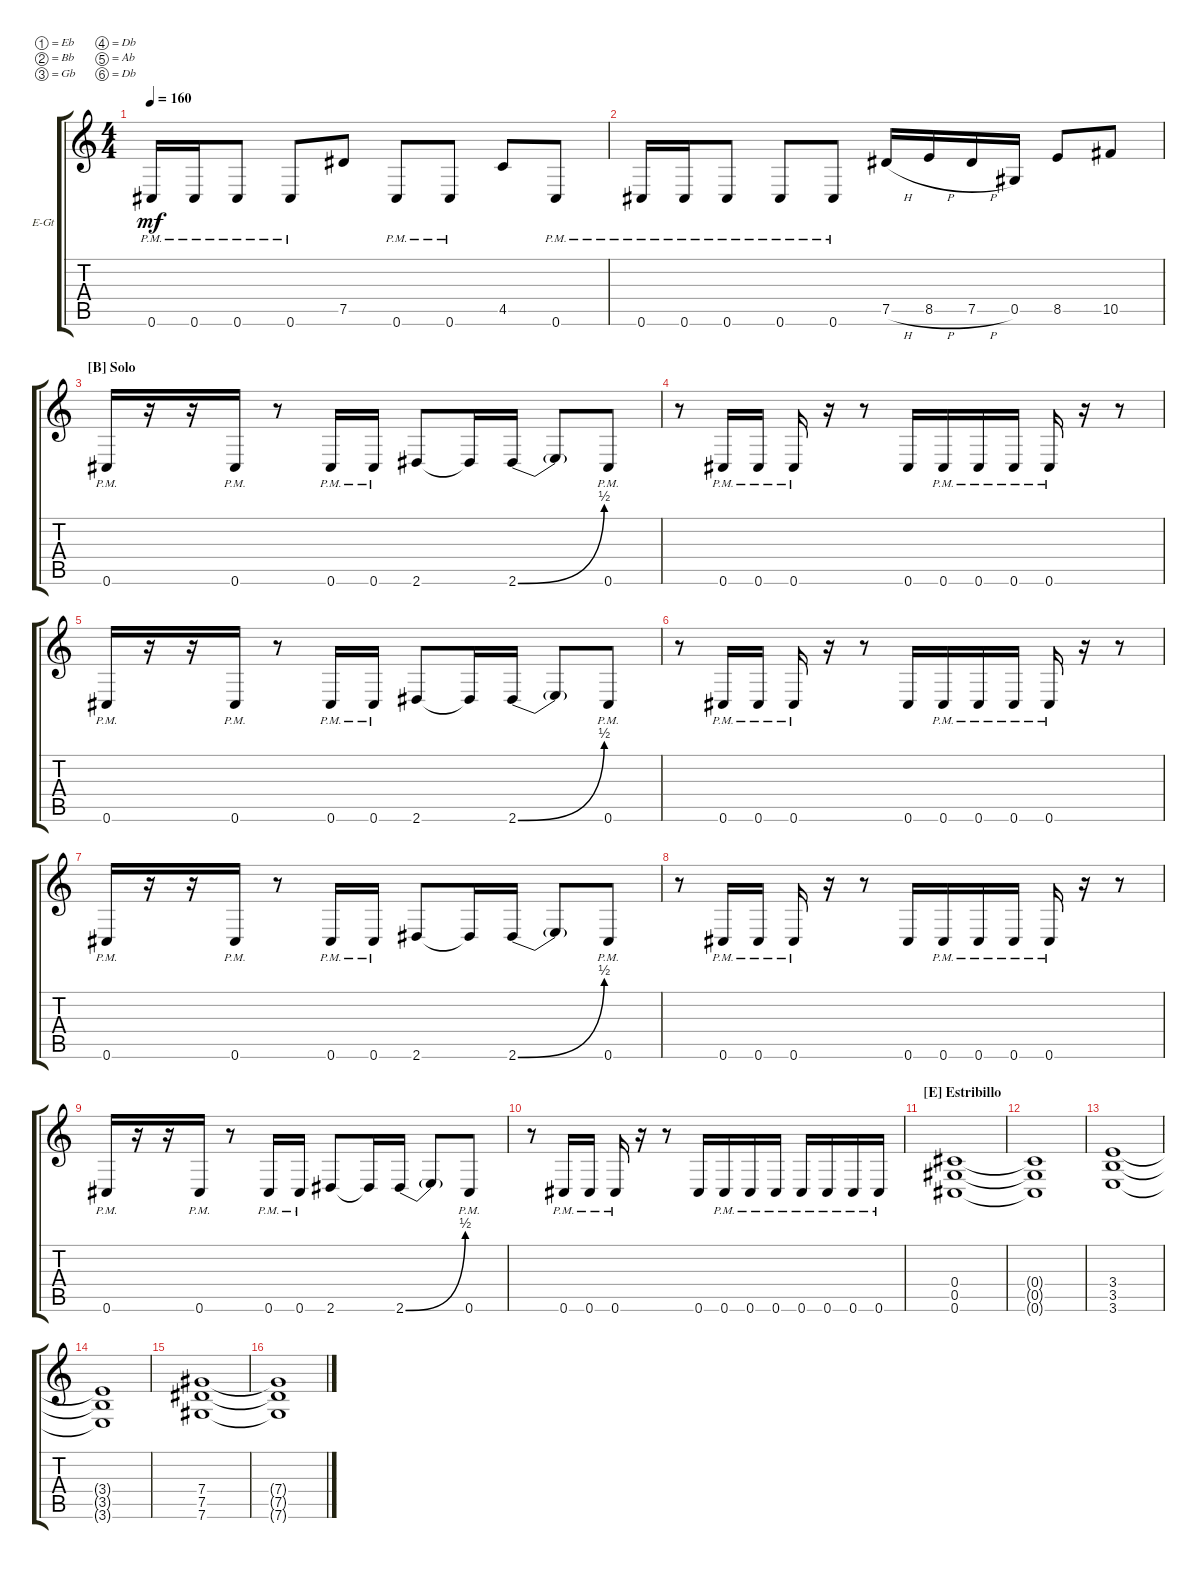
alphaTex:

\bracketExtendMode groupsimilarinstruments
\firstSystemTrackNameOrientation horizontal
\otherSystemsTrackNameOrientation horizontal
\track ("Corey Beaulieu" "E-Gt") {instrument distortionguitar}
\staff {score tabs}
\tuning (Eb4 Bb3 Gb3 Db3 Ab2 Db2)
\ts (4 4)
\tempo 160
\clef g2
\ks c
0.6{pm}.16{dy mf} 0.6{pm}.16 0.6{pm}.8 0.6{pm}.8 7.5.8 0.6{pm}.8 0.6{pm}.8 4.5.8 0.6{pm}.8 |
0.6{pm}.16 0.6{pm}.16 0.6{pm}.8 0.6{pm}.8 0.6{pm}.8 7.5{h}.16 8.5{h}.16 7.5{h}.16 0.5.16 8.5.8 10.5.8 |
\section ("B" "Solo")
0.6{pm}.16 r.16 r.16 0.6{pm}.16 r.8 0.6{pm}.16 0.6{pm}.16 2.6.8 2.6{t}.16 2.6{be (bend 0 0 60 2)}.16 2.6{t}.8 0.6{pm}.8 |
r.8 0.6{pm}.16 0.6{pm}.16 0.6{pm}.16 r.16 r.8 0.6.16 0.6{pm}.16 0.6{pm}.16 0.6{pm}.16 0.6{pm}.16 r.16 r.8 |
0.6{pm}.16 r.16 r.16 0.6{pm}.16 r.8 0.6{pm}.16 0.6{pm}.16 2.6.8 2.6{t}.16 2.6{be (bend 0 0 60 2)}.16 2.6{t}.8 0.6{pm}.8 |
r.8 0.6{pm}.16 0.6{pm}.16 0.6{pm}.16 r.16 r.8 0.6.16 0.6{pm}.16 0.6{pm}.16 0.6{pm}.16 0.6{pm}.16 r.16 r.8 |
0.6{pm}.16 r.16 r.16 0.6{pm}.16 r.8 0.6{pm}.16 0.6{pm}.16 2.6.8 2.6{t}.16 2.6{be (bend 0 0 60 2)}.16 2.6{t}.8 0.6{pm}.8 |
r.8 0.6{pm}.16 0.6{pm}.16 0.6{pm}.16 r.16 r.8 0.6.16 0.6{pm}.16 0.6{pm}.16 0.6{pm}.16 0.6{pm}.16 r.16 r.8 |
0.6{pm}.16 r.16 r.16 0.6{pm}.16 r.8 0.6{pm}.16 0.6{pm}.16 2.6.8 2.6{t}.16 2.6{be (bend 0 0 60 2)}.16 2.6{t}.8 0.6{pm}.8 |
r.8 0.6{pm}.16 0.6{pm}.16 0.6{pm}.16 r.16 r.8 0.6.16 0.6{pm}.16 0.6{pm}.16 0.6{pm}.16 0.6{pm}.16 0.6{pm}.16 0.6{pm}.16 0.6{pm}.16 |
\section ("E" "Estribillo")
(0.6 0.5 0.4).1 |
(0.4{t} 0.5{t} 0.6{t}).1 |
(3.6 3.5 3.4).1 |
(3.4{t} 3.5{t} 3.6{t}).1 |
(7.6 7.5 7.4).1 |
(7.4{t} 7.5{t} 7.6{t}).1
